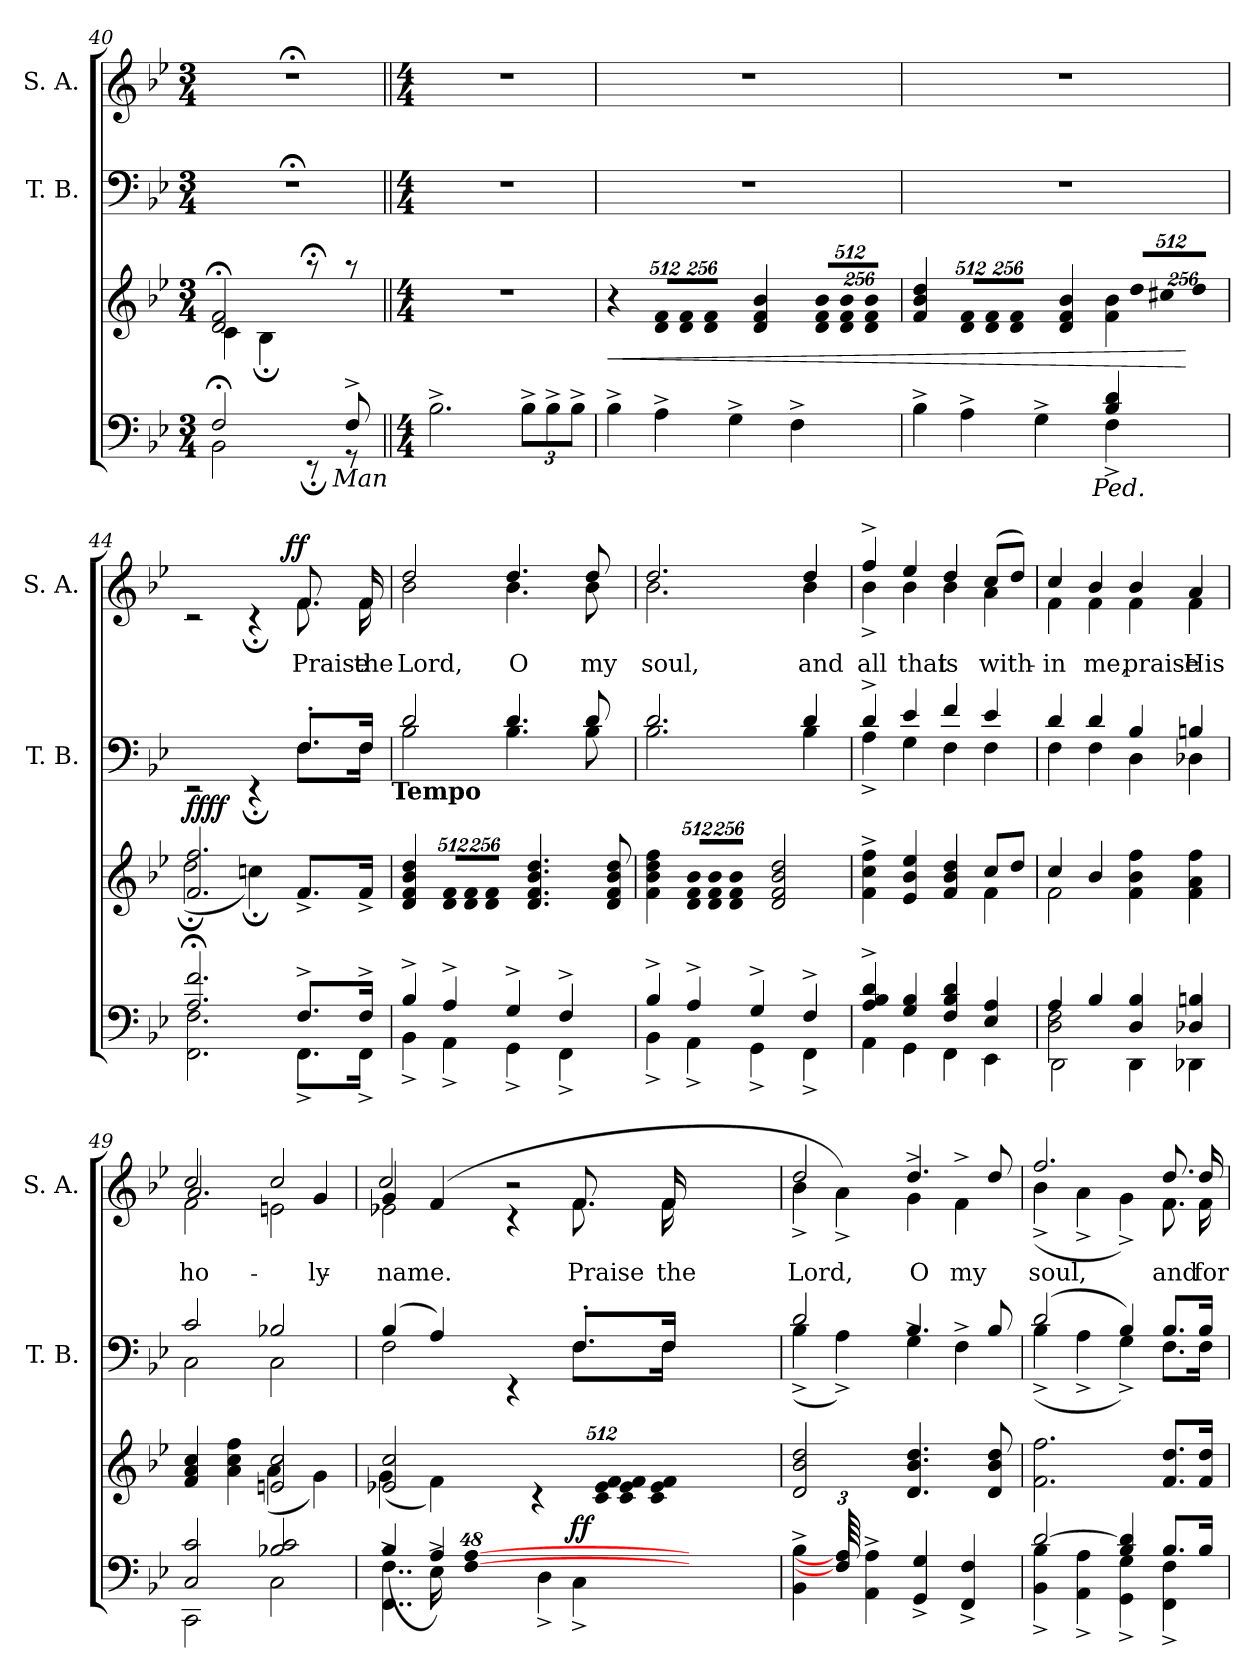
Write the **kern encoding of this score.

**kern	**dynam	**kern	**dynam	**kern	**kern	**text	**dynam
*part4	*part4	*part3	*part3	*part2	*part1	*part1	*part1
*staff4	*staff4	*staff3	*staff3	*staff2	*staff1	*staff1	*staff1
*	*	*	*	*I"T. B.	*I"S. A.	*	*
*	*	*	*	*I'T. B.	*I'S. A.	*	*
!!LO:PB:g=z
*clefF4	*	*clefG2	*	*clefF4	*clefG2	*	*
*k[b-e-]	*	*k[b-e-]	*	*k[b-e-]	*k[b-e-]	*	*
*B-:	*	*B-:	*	*B-:	*B-:	*	*
*M3/4	*	*M3/4	*	*M3/4	*M3/4	*	*
=40	=40	=40	=40	=40	=40	=40	=40
*^	*	*^	*	*	*	*	*
!	!	!	!	!	!	!LO:N:vis=1	!LO:N:vis=1	!	!
*	*^	*	*	*	*	*	*	*	*
2F;</	2BB-\	2ryy	.	2d/;< 2f/;<	4c\	.	2.r;<	2.r;<	.	.
.	.	.	.	.	4B-;\	.	.	.	.	.
8ryy	8r;EE	16.ryy	.	8r;<aa	4ryy	.	.	.	.	.
!	!	!LO:TX:b:i:t=Man	!	!	!	!	!	!	!	!
.	.	8ryy	.	.	.	.	.	.	.	.
8F^>/	8rGG	.	.	8raa	.	.	.	.	.	.
.	.	32ryy	.	.	.	.	.	.	.	.
*v	*v	*v	*	*	*	*	*	*	*	*
*	*	*v	*v	*	*	*	*	*
=41||	=41||	=41||	=41||	=41||	=41||	=41||	=41||
*M4/4	*	*M4/4	*	*M4/4	*M4/4	*	*
2.B-^>\	.	1r	.	1r	1r	.	.
*Xbrackettup	*	*	*	*	*	*	*
12B-^>\L	.	.	.	.	.	.	.
12B-^>\	.	.	.	.	.	.	.
12B-^>\J	.	.	.	.	.	.	.
=42	=42	=42	=42	=42	=42	=42	=42
!	!	!	!LO:HP:b	!	!	!	!
4B-^>\	.	4r	<	1r	1r	.	.
*	*	*Xbrackettup	*	*	*	*	*
!	!	!LO:N:vis=8	!	!	!	!	!
4A^>\	.	4096%341d/ 4096%341f/L	.	.	.	.	.
!	!	!LO:N:vis=8	!	!	!	!	!
.	.	2048%171d/ 2048%171f/	.	.	.	.	.
!	!	!LO:N:vis=8	!	!	!	!	!
.	.	4096%341d/ 4096%341f/J	.	.	.	.	.
4G^>\	.	4d/ 4f/ 4b-/	.	.	.	.	.
!	!	!LO:N:vis=8	!	!	!	!	!
4F^>\	.	4096%341d/ 4096%341f/ 4096%341b-/L	.	.	.	.	.
!	!	!LO:N:vis=8	!	!	!	!	!
.	.	2048%171d/ 2048%171f/ 2048%171b-/	.	.	.	.	.
!	!	!LO:N:vis=8	!	!	!	!	!
.	.	4096%341d/ 4096%341f/ 4096%341b-/J	.	.	.	.	.
=43	=43	=43	=43	=43	=43	=43	=43
*^	*	*^	*	*	*	*	*
*	*^	*	*	*	*	*	*	*	*
2.ryy	4B-^<\	2ryy	.	4f/ 4b-/ 4dd/	2.ryy	.	1r	1r	.	.
!	!	!	!	!LO:N:vis=8	!	!	!	!	!	!
.	4A^<\	.	.	4096%341d/ 4096%341f/L	.	.	.	.	.	.
!	!	!	!	!LO:N:vis=8	!	!	!	!	!	!
.	.	.	.	2048%171d/ 2048%171f/	.	.	.	.	.	.
!	!	!	!	!LO:N:vis=8	!	!	!	!	!	!
.	.	.	.	4096%341d/ 4096%341f/J	.	.	.	.	.	.
.	4G^<\	8..ryy	.	4d/ 4f/ 4b-/	.	.	.	.	.	.
!	!	!LO:TX:b:i:t=Ped.	!	!	!	!	!	!	!	!
.	.	4ryy	.	.	.	.	.	.	.	.
!	!	!	!	!LO:N:vis=8	!	!	!	!	!	!
4B-/ 4d/	4F^<\	.	.	4096%341dd/L	4f\ 4b-\	.	.	.	.	.
!	!	!	!	!LO:N:vis=8	!	!	!	!	!	!
.	.	.	.	2048%171cc#X/	.	.	.	.	.	.
!	!	!	!	!LO:N:vis=8	!	!	!	!	!	!
.	.	.	.	4096%341dd/J	.	.	.	.	.	.
.	.	32ryy	.	.	.	.	.	.	.	.
*	*	*	*	*v	*v	*	*	*	*	*
.	.	.	.	.	[	.	.	.	.
=44	=44	=44	=44	=44	=44	=44	=44	=44	=44
*	*	*	*	*^	*	*^	*^	*	*
!	!	!	!	!	!	!LO:DY:b	!	!	!	!	!	!
!	!	!	!	!	!	!LO:DY:n=1:a	!	!	!	!	!	!
*	*v	*v	*	*	*	*	*	*	*	*^	*	*
2.A/;< 2.f/;<	2.FF\ 2.F\	.	2.f/ 2.ff/	(<2dd;\	ff ff	2.ryy	2rEE	2.ryy	2rc	2ryy	.	.
.	.	.	.	4ccn;\)	.	.	4r;EE	.	4r;c	8..ryy	.	.
!	!	!	!	!	!	!	!	!	!	!	!	!LO:DY:a
.	.	.	.	.	.	.	.	.	.	4ryy	.	ff
!	!	!	!	!	!	!	!	!	!	!	!LO:LY:b	!
8.F^>/L	8.FF^<\L	.	8.f^>/L	4ryy	.	8.F'>/L	8.F\L	8.f/	8.f\	.	Praise	.
!	!	!	!	!	!	!	!	!	!	!	!LO:LY:b	!
16F^>/Jk	16FF^<\Jk	.	16f^>/Jk	.	.	16F/Jk	16F\Jk	16f/	16f\	.	the	.
.	.	.	.	.	.	.	.	.	.	32ryy	.	.
!	!	!	!	!	!	!	!LO:TX:b:B:t=Tempo	!	!	!	!	!
!!LO:LB:g=z
=45	=45	=45	=45	=45	=45	=45	=45	=45	=45	=45	=45	=45
!	!	!	!	!	!	!	!	!	!	!	!LO:LY:b	!
*	*	*	*v	*v	*	*	*	*	*v	*v	*	*
4B-^>/	4BB-^<\	.	4d/ 4f/ 4b-/ 4dd/	.	2d/	2B-\	2dd/	2b-\	Lord,	.
!	!	!	!LO:N:vis=8	!	!	!	!	!	!	!
4A^>/	4AA^<\	.	4096%341d/ 4096%341f/L	.	.	.	.	.	.	.
!	!	!	!LO:N:vis=8	!	!	!	!	!	!	!
.	.	.	2048%171d/ 2048%171f/	.	.	.	.	.	.	.
!	!	!	!LO:N:vis=8	!	!	!	!	!	!	!
.	.	.	4096%341d/ 4096%341f/J	.	.	.	.	.	.	.
!	!	!	!	!	!	!	!	!	!LO:LY:b	!
4G^>/	4GG^<\	.	4.d/ 4.f/ 4.b-/ 4.dd/	.	4.d/	4.B-\	4.dd/	4.b-\	O	.
4F^>/	4FF^<\	.	.	.	.	.	.	.	.	.
!	!	!	!	!	!	!	!	!	!LO:LY:b	!
.	.	.	8d/ 8f/ 8b-/ 8dd/	.	8d/	8B-\	8dd/	8b-\	my	.
=46	=46	=46	=46	=46	=46	=46	=46	=46	=46	=46
!	!	!	!	!	!	!	!	!	!LO:LY:b	!
4B-^>/	4BB-^<\	.	4f\ 4b-\ 4dd\ 4ff\	.	2.d/	2.B-\	2.dd/	2.b-\	soul,	.
!	!	!	!LO:N:vis=8	!	!	!	!	!	!	!
4A^>/	4AA^<\	.	4096%341d/ 4096%341f/ 4096%341b-/L	.	.	.	.	.	.	.
!	!	!	!LO:N:vis=8	!	!	!	!	!	!	!
.	.	.	2048%171d/ 2048%171f/ 2048%171b-/	.	.	.	.	.	.	.
!	!	!	!LO:N:vis=8	!	!	!	!	!	!	!
.	.	.	4096%341d/ 4096%341f/ 4096%341b-/J	.	.	.	.	.	.	.
4G^>/	4GG^<\	.	2d/ 2f/ 2b-/ 2dd/	.	.	.	.	.	.	.
!	!	!	!	!	!	!	!	!	!LO:LY:b	!
4F^>/	4FF^<\	.	.	.	4d/	4B-\	4dd/	4b-\	and	.
=47	=47	=47	=47	=47	=47	=47	=47	=47	=47	=47
*	*	*	*^	*	*	*	*	*	*	*
!	!	!	!	!	!	!	!	!	!	!LO:LY:b	!
4A/^> 4B-/^> 4d/^>	4AA\	.	4ryy	4f\^< 4cc\^< 4ff\^<	.	4d^>/	4A^<\	4ff^>/	4b-^<\	all	.
!	!	!	!	!	!	!	!	!	!	!LO:LY:b	!
4G/ 4B-/	4GG\	.	4e-/ 4b-/ 4ee-/	2ryy	.	4e-/	4G\	4ee-/	4b-\	that	.
!	!	!	!	!	!	!	!	!	!	!LO:LY:b	!
4F/ 4B-/ 4d/	4FF\	.	4f/ 4b-/ 4dd/	.	.	4f/	4F\	4dd/	4b-\	is	.
!	!	!	!	!	!	!	!	!	!	!LO:LY:b	!
4E-/ 4A/	4EE-\	.	8cc/L	4f\	.	4e-/	4F\	(>8cc/L	4a\	with-	.
.	.	.	8dd/J	.	.	.	.	8dd/J)	.	.	.
=48	=48	=48	=48	=48	=48	=48	=48	=48	=48	=48	=48
*	*^	*	*	*	*	*	*	*	*	*	*
!	!	!	!	!	!	!	!	!	!	!	!LO:LY:b	!
4A/	2D\ 2F\	2DD\	.	4cc/	2f\	.	4d/	4F\	4cc/	4f\	-in	.
!	!	!	!	!	!	!	!	!	!	!	!LO:LY:b	!
4B-/	.	.	.	4b-/	.	.	4d/	4F\	4b-/	4f\	me,	.
!	!	!	!	!	!	!	!	!	!	!	!LO:LY:b	!
4D/ 4B-/	4DD\	2ryy	.	2ryy	4f\ 4b-\ 4ff\	.	4B-/	4D\	4b-/	4f\	praise	.
!	!	!	!	!	!	!	!	!	!	!	!LO:LY:b	!
4D-X/ 4Bn/	4DD-X\	.	.	.	4f\ 4a\ 4ff\	.	4Bn/	4D-X\	4a/	4f\	His	.
*	*v	*v	*	*	*	*	*	*	*	*	*	*
!!LO:LB:g=z
=49	=49	=49	=49	=49	=49	=49	=49	=49	=49	=49	=49
!	!	!	!	!	!	!	!	!	!	!LO:LY:b	!
*	*	*	*	*	*	*	*	*	*^	*	*
2C/ 2c/	2CC\	.	4f/ 4a/ 4cc/	4ryy	.	2c/	2C\	2cc/	2.a/	2f\	ho-	.
.	.	.	4ryy	4a\ 4cc\ 4ff\	.	.	.	.	.	.	.	.
2B-X/ 2c/	2C\	.	2en/ 2cc/	(<4a\	.	2B-X/	2C\	2en\	.	2cc/	.	.
!	!	!	!	!	!	!	!	!	!	!	!LO:LY:b:rj	!
.	.	.	.	4g\)	.	.	.	.	4g/	.	-ly	.
=50	=50	=50	=50	=50	=50	=50	=50	=50	=50	=50	=50	=50
*^	*^	*	*	*^	*	*	*	*	*	*	*	*
!	!	!	!	!	!	!	!	!	!	!	!	!	!	!LO:LY:b	!
4..FF\^< 4..F\^<	(4B-/	4ryy	96ryy	.	2e-X/ 2cc/	(<4g\	2ryy	.	(4B-/	2F\	4g/	2e-X\	(<2cc/	name.	.
.	.	.	2ryy	.	.	.	.	.	.	.	.	.	.	.	.
.	4A/)	16E-^>\	.	.	.	4f\)	.	.	4A/)	.	(4f/	.	.	.	.
.	.	96%41ryy	.	.	.	.	.	.	.	.	.	.	.	.	.
2ryy	.	.	.	.	.	.	.	.	.	.	.	.	.	.	.
.	4ryy	.	.	.	4096%29ryy	16ryy	4ryy	.	4ryy	4rEE	4ryy	4rc	2r	.	.
.	.	.	.	.	4ryy	.	.	.	.	.	.	.	.	.	.
.	.	.	16ryy	.	.	.	.	.	.	.	.	.	.	.	.
.	.	.	.	.	.	4rc	.	.	.	.	.	.	.	.	.
.	.	.	4D^>\	.	.	.	.	.	.	.	.	.	.	.	.
!	!	!	!	!LO:DY:a	!	!	!	!	!	!	!	!	!	!	!
.	.	48ryy	.	ff	.	.	.	.	.	.	.	.	.	.	.
!	!	!	!	!	!	!	!	!	!	!	!	!	!	!LO:LY:b	!
.	4C^<\	.	.	.	.	.	16ryy	.	8.F'>/L	8.F\L	8.f/	8.f\	.	Praise	.
.	.	.	.	.	8ryy	.	.	.	.	.	.	.	.	.	.
.	.	[96%23F/ [96%23A/	.	.	.	.	.	.	.	.	.	.	.	.	.
!	!	!	!	!	!	!LO:N:vis=8	!	!	!	!	!	!	!	!	!
*	*	*	*	*	*	*	*Xtuplet	*	*	*	*	*	*	*	*
!	!	!	!	!	!	!	!LO:N:vis=8	!	!	!	!	!	!	!	!
.	.	.	.	.	.	4096%341c/ 4096%341e-/ 4096%341f/	4096%341c/ 4096%341e-/ 4096%341f/	.	.	.	.	.	.	.	.
.	.	.	96%17ryy	.	.	.	.	.	.	.	.	.	.	.	.
.	.	.	.	.	16ryy	.	.	.	.	.	.	.	.	.	.
.	.	.	.	.	.	4096%29ryy	4096%57ryy	.	.	.	.	.	.	.	.
.	.	.	.	.	.	16ryy	.	.	.	.	.	.	.	.	.
!	!	!	!	!	!	!	!LO:N:vis=8	!	!	!	!	!	!	!	!
.	.	.	.	.	.	.	4096%341c/ 4096%341e-/ 4096%341f/	.	.	.	.	.	.	.	.
!	!	!	!	!	!	!	!	!	!	!	!	!	!	!LO:LY:b	!
16ryy	.	.	.	.	.	.	.	.	16F/Jk	16F\Jk	16f/	16f\	.	the	.
.	.	.	.	.	32ryy	.	.	.	.	.	.	.	.	.	.
.	.	.	.	.	.	32ryy	.	.	.	.	.	.	.	.	.
.	.	.	.	.	64ryy	.	.	.	.	.	.	.	.	.	.
.	.	.	.	.	128ryy	.	.	.	.	.	.	.	.	.	.
.	.	.	.	.	.	.	4096%29ryy	.	.	.	.	.	.	.	.
.	.	.	.	.	.	512..ryy	.	.	.	.	.	.	.	.	.
.	.	.	.	.	2048.ryy	.	.	.	.	.	.	.	.	.	.
*v	*v	*v	*v	*	*	*	*	*	*	*	*	*v	*v	*	*
*	*	*v	*v	*v	*	*	*	*	*	*	*
=51	=51	=51	=51	=51	=51	=51	=51	=51	=51
!	!	!	!	!	!	!	!	!LO:LY:b	!
4BB-\^> 4B-\^>	.	2d/ 2b-/ 2dd/	.	2d/	(<4B-^<\	2dd/	4b-^<\	Lord,	.
96F/] 96A/]	.	.	.	.	4A^<\)	.	4a^<\)	.	.
4AA\^> 4A\^>	.	.	.	.	.	.	.	.	.
!	!	!	!	!	!	!	!	!LO:LY:b	!
.	.	4.d/ 4.b-/ 4.dd/	.	4G^<\	4.B-/	4g^<\	4.dd/	O	.
4GG/^< 4G/^<	.	.	.	.	.	.	.	.	.
!	!	!	!	!	!	!	!	!LO:LY:b	!
.	.	.	.	4F^<\	.	4f^<\	.	my	.
4FF/^< 4F/^<	.	.	.	.	.	.	.	.	.
.	.	8d/ 8b-/ 8dd/	.	.	8B-/	.	8dd/	.	.
.	.	96ryy	.	96ryy	96ryy	96ryy	96ryy	.	.
=52	=52	=52	=52	=52	=52	=52	=52	=52	=52
*^	*	*	*	*	*	*	*	*	*
!	!	!	!	!	!	!	!	!	!LO:LY:b	!
[>2d/	4BB-\^< 4B-\^<	.	2.f\ 2.ff\	.	(2d/	(<4B-^<\	2.ff/	(<4b-^<\	-soul,	.
.	4AA\^< 4A\^<	.	.	.	.	4A^<\	.	4a^<\	.	.
4B-/ 4d/]	4GG\^< 4G\^<	.	.	.	4B-/)	4G^<\)	.	4g^<\)	.	.
!	!	!	!	!	!	!	!	!	!LO:LY:b	!
8.B-/L	4FF\^< 4F\^<	.	8.f/ 8.dd/L	.	8.B-/L	8.F\L	8.dd/	8.f\	and	.
!	!	!	!	!	!	!	!	!	!LO:LY:b	!
16B-/Jk	.	.	16f/ 16dd/Jk	.	16B-/Jk	16F\Jk	16dd/	16f\	for-	.
*	*	*	*	*	*v	*v	*	*	*	*
*v	*v	*	*	*	*	*v	*v	*	*
=	=	=	=	=	=	=	=
*-	*-	*-	*-	*-	*-	*-	*-
